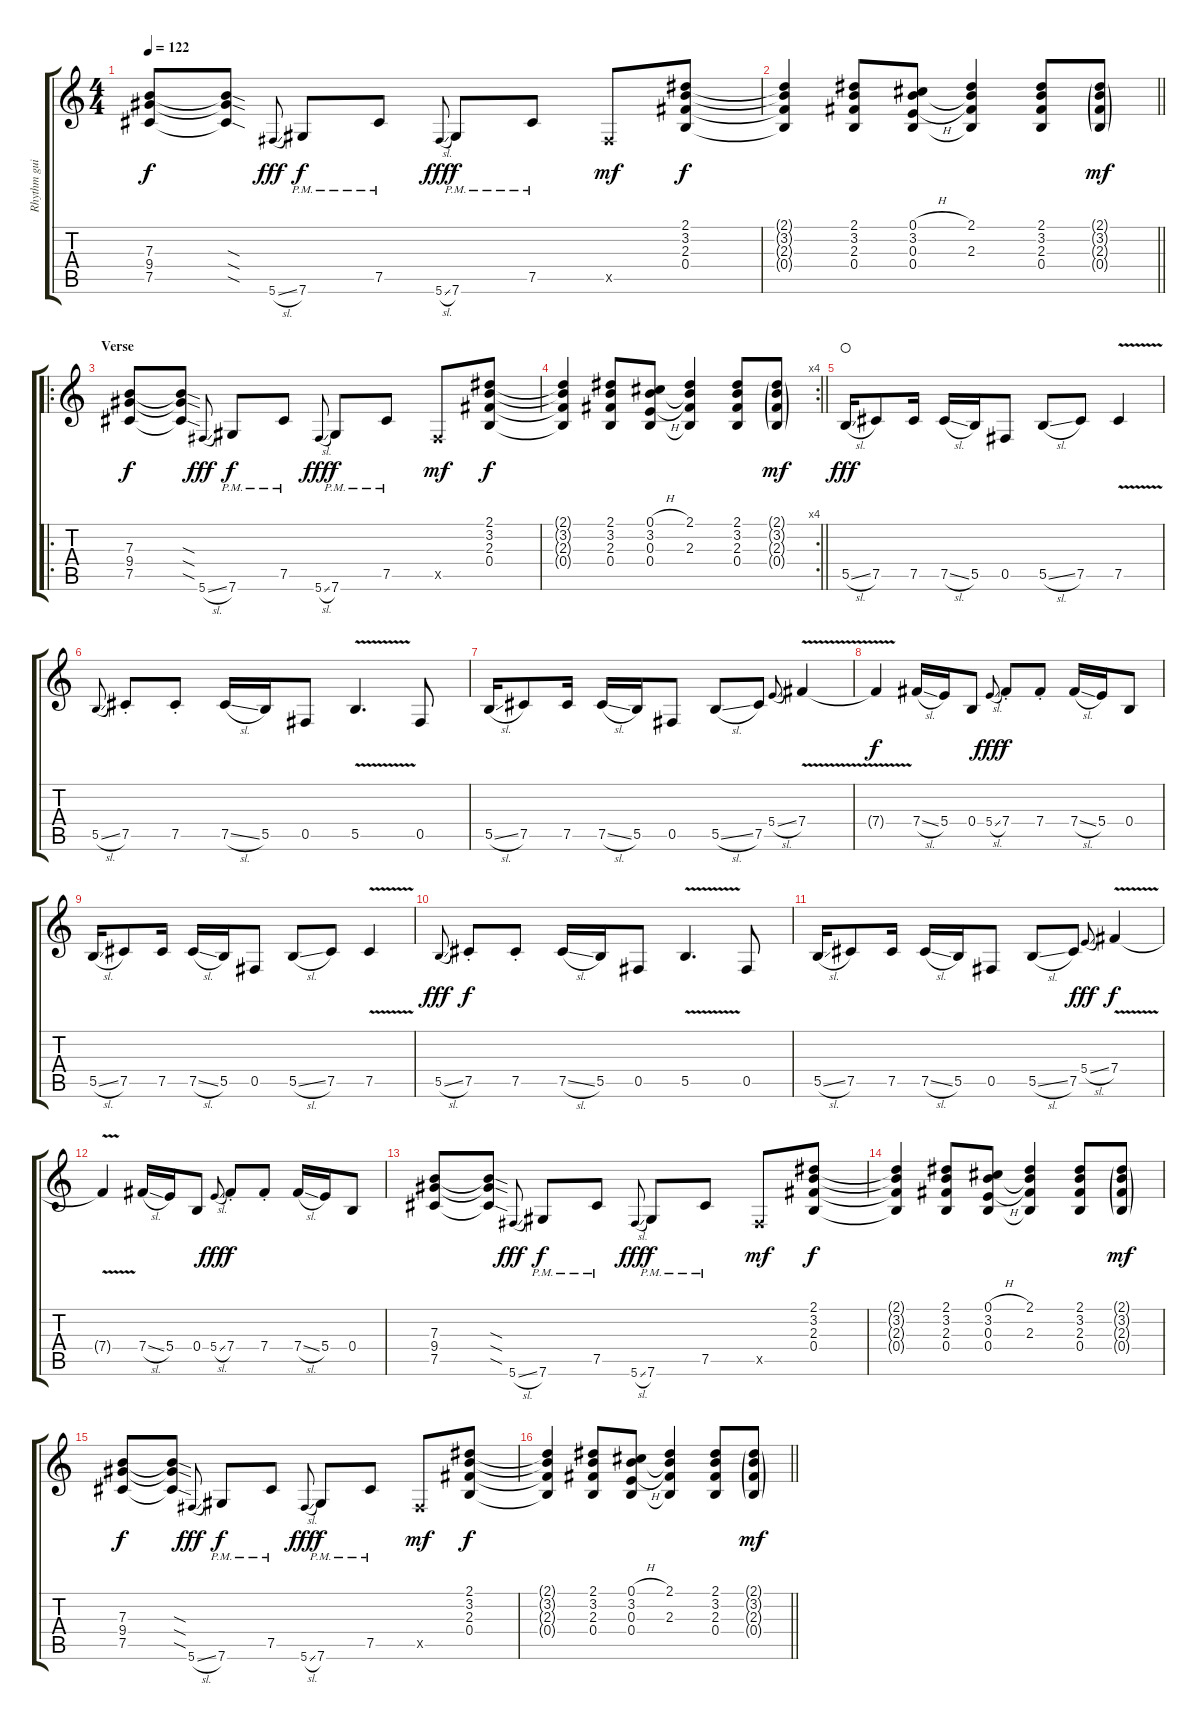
\track ("Rhythm guitar 1" "Rhythm gui") {instrument distortionguitar}
\staff {score tabs}
\tuning (Db4 Ab3 E3 B2 Gb2 Db2) {hide}
\ts (4 4)
\tempo 122
\clef g2
\ks c
(7.3 9.4 7.5).8{dy f} (7.3{sod t} 9.4{sod t} 7.5{sod t}).8 5.6{sl}.8{gr onbeat dy fff} 7.6{pm}.8{dy f} 7.5{pm}.8 5.6{sl}.8{gr onbeat dy fff} 7.6{pm}.8{dy f} 7.5{pm}.8 0.5{x}.8{dy mf} (2.1 3.2 2.3 0.4).8{dy f} |
\barLineRight lightlight
(2.1{t} 3.2{t} 2.3{t} 0.4{t}).4 (2.1 3.2 2.3 0.4).8 (0.1{h} 3.2 0.3{h} 0.4).8 (2.1 3.2{t} 2.3 0.4{t}).4 (2.1 3.2 2.3 0.4).8 (2.1{g} 3.2{g} 2.3{g} 0.4{g}).8{dy mf} |
\ro
\section ("" "Verse")
(7.3 9.4 7.5).8{dy f} (7.3{sod t} 9.4{sod t} 7.5{sod t}).8 5.6{sl}.8{gr onbeat dy fff} 7.6{pm}.8{dy f} 7.5{pm}.8 5.6{sl}.8{gr onbeat dy fff} 7.6{pm}.8{dy f} 7.5{pm}.8 0.5{x}.8{dy mf} (2.1 3.2 2.3 0.4).8{dy f} |
\rc 4
\barLineRight lightlight
(2.1{t} 3.2{t} 2.3{t} 0.4{t}).4 (2.1 3.2 2.3 0.4).8 (0.1{h} 3.2 0.3{h} 0.4).8 (2.1 3.2{t} 2.3 0.4{t}).4 (2.1 3.2 2.3 0.4).8 (2.1{g} 3.2{g} 2.3{g} 0.4{g}).8{dy mf} |
\section ("" "")
5.5{sl}.16{dy fff waho} 7.5.8 7.5.16 7.5{sl}.16 5.5.16 0.5.8 5.5{sl}.8 7.5.8 7.5{v}.4 |
5.5{sl}.8{gr onbeat} 7.5{st}.8 7.5{st}.8 7.5{sl}.16 5.5.16 0.5.8 5.5{v}.4{d} 0.5.8 |
5.5{sl}.16 7.5.8 7.5.16 7.5{sl}.16 5.5.16 0.5.8 5.5{sl}.8 7.5.8 5.4{sl}.8{gr onbeat} 7.4{v}.4 |
7.4{t}.4{dy f} 7.4{sl}.16 5.4.16 0.4.8 5.4{sl}.8{gr onbeat dy fff} 7.4{st}.8{dy f} 7.4{st}.8 7.4{sl}.16 5.4.16 0.4.8 |
5.5{sl}.16 7.5.8 7.5.16 7.5{sl}.16 5.5.16 0.5.8 5.5{sl}.8 7.5.8 7.5{v}.4 |
5.5{sl}.8{gr onbeat dy fff} 7.5{st}.8{dy f} 7.5{st}.8 7.5{sl}.16 5.5.16 0.5.8 5.5{v}.4{d} 0.5.8 |
5.5{sl}.16 7.5.8 7.5.16 7.5{sl}.16 5.5.16 0.5.8 5.5{sl}.8 7.5.8 5.4{sl}.8{gr onbeat dy fff} 7.4{v}.4{dy f} |
7.4{t}.4 7.4{sl}.16 5.4.16 0.4.8 5.4{sl}.8{gr onbeat dy fff} 7.4{st}.8{dy f} 7.4{st}.8 7.4{sl}.16 5.4.16 0.4.8 |
(7.3 9.4 7.5).8 (7.3{sod t} 9.4{sod t} 7.5{sod t}).8 5.6{sl}.8{gr onbeat dy fff} 7.6{pm}.8{dy f} 7.5{pm}.8 5.6{sl}.8{gr onbeat dy fff} 7.6{pm}.8{dy f} 7.5{pm}.8 0.5{x}.8{dy mf} (2.1 3.2 2.3 0.4).8{dy f} |
(2.1{t} 3.2{t} 2.3{t} 0.4{t}).4 (2.1 3.2 2.3 0.4).8 (0.1{h} 3.2 0.3{h} 0.4).8 (2.1 3.2{t} 2.3 0.4{t}).4 (2.1 3.2 2.3 0.4).8 (2.1{g} 3.2{g} 2.3{g} 0.4{g}).8{dy mf} |
(7.3 9.4 7.5).8{dy f} (7.3{sod t} 9.4{sod t} 7.5{sod t}).8 5.6{sl}.8{gr onbeat dy fff} 7.6{pm}.8{dy f} 7.5{pm}.8 5.6{sl}.8{gr onbeat dy fff} 7.6{pm}.8{dy f} 7.5{pm}.8 0.5{x}.8{dy mf} (2.1 3.2 2.3 0.4).8{dy f} |
\barLineRight lightlight
(2.1{t} 3.2{t} 2.3{t} 0.4{t}).4 (2.1 3.2 2.3 0.4).8 (0.1{h} 3.2 0.3{h} 0.4).8 (2.1 3.2{t} 2.3 0.4{t}).4 (2.1 3.2 2.3 0.4).8 (2.1{g} 3.2{g} 2.3{g} 0.4{g}).8{dy mf}
